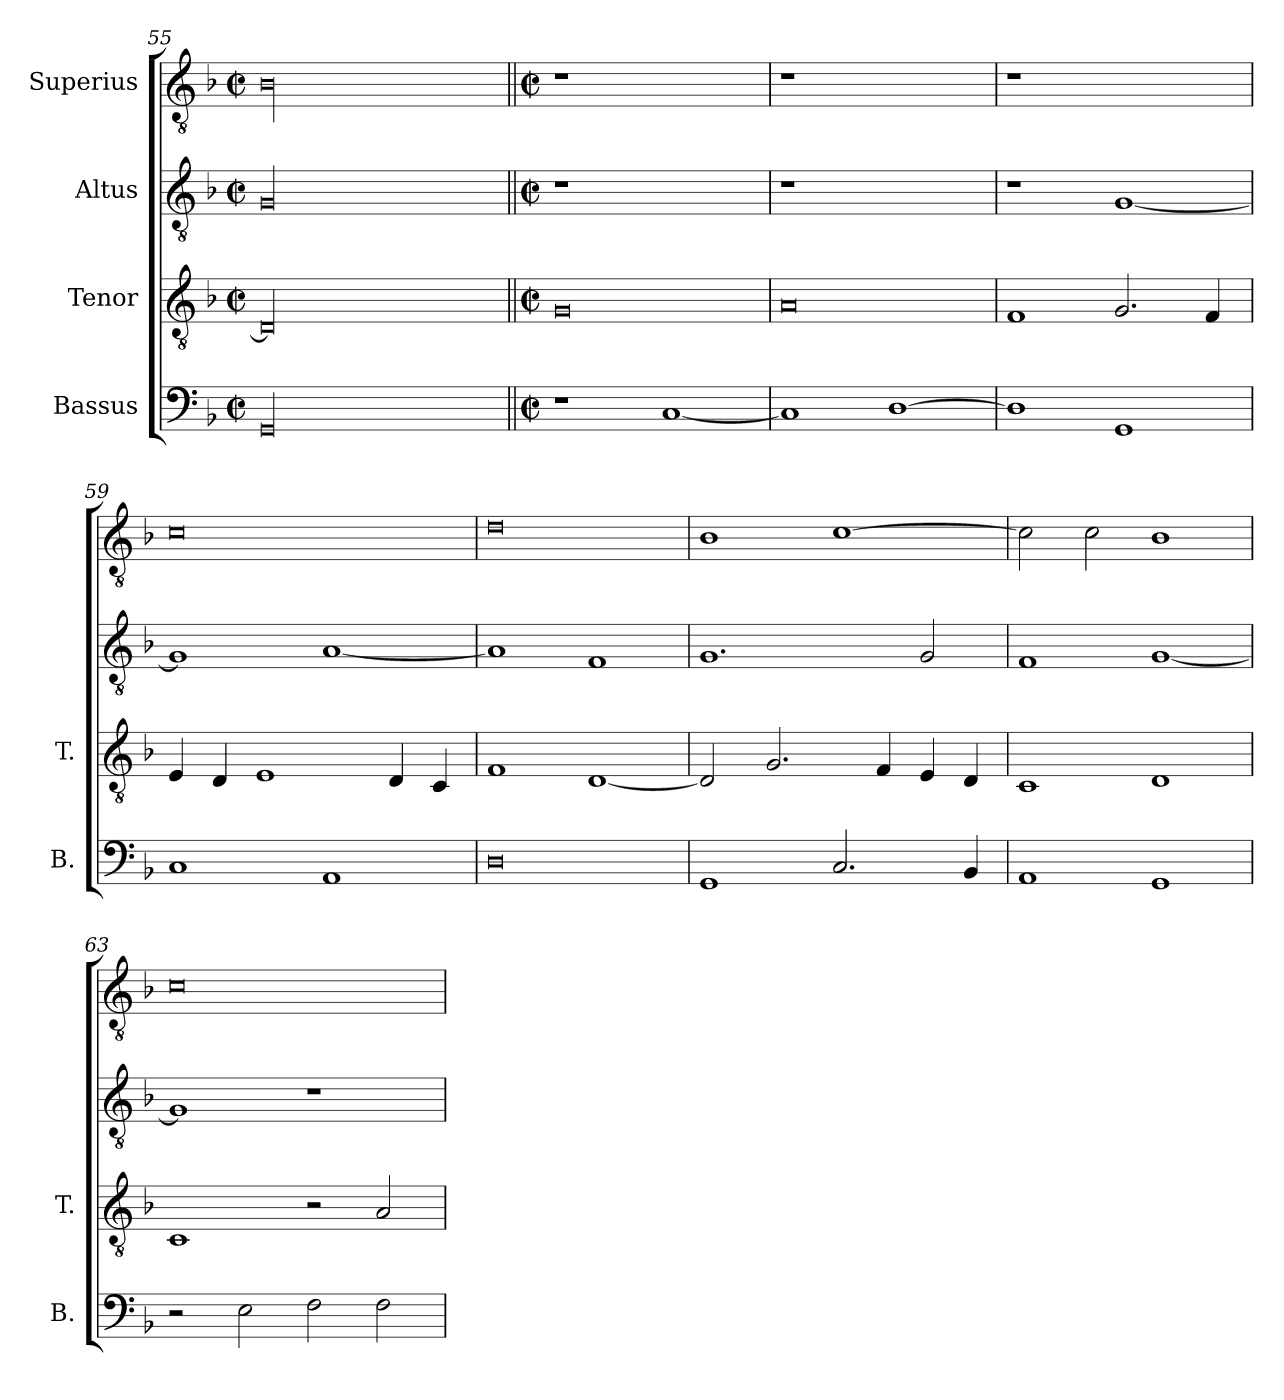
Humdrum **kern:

**kern	**kern	**kern	**kern
*part4	*part3	*part2	*part1
*staff4	*staff3	*staff2	*staff1
*I"Bassus	*I"Tenor	*I"Altus	*I"Superius
*I'B.	*I'T.	*	*
*clefF4	*clefGv2	*clefGv2	*clefGv2
*	*ITrd7c12	*ITrd7c12	*ITrd7c12
*k[b-]	*k[b-]	*k[b-]	*k[b-]
*F:	*F:	*F:	*F:
*M2/2	*M2/2	*M2/2	*M2/2
*met(c|)	*met(c|)	*met(c|)	*met(c|)
=55	=55	=55	=55
00GGi	00DDi]	00GGi	00BB-i
!!LO:PB:g=z
=56||	=56||	=56||	=56||
*M2/2	*M2/2	*M2/2	*M2/2
*met(c|)	*met(c|)	*met(c|)	*met(c|)
!	!	!LO:N:vis=1	!LO:N:vis=1
1r	0GGi	1r	1r
[<1Ci	.	1ryy	1ryy
=57	=57	=57	=57
!	!	!LO:N:vis=1	!LO:N:vis=1
1Ci]	0AAi	1r	1r
[>1Di	.	1ryy	1ryy
=58	=58	=58	=58
!	!	!	!LO:N:vis=1
1Di]	1FFi	1r	1r
1GGi	2.GGi/	[<1GGi	1ryy
.	4FFi/	.	.
=59	=59	=59	=59
1Ci	4EEi/	1GGi]	0Ci
.	4DDi/	.	.
.	1EEi	.	.
1AAi	.	[<1AAi	.
.	4DDi/	.	.
.	4CCi/	.	.
=60	=60	=60	=60
0Di	1FFi	1AAi]	0Di
.	[<1DDi	1FFi	.
=61	=61	=61	=61
1GGi	2DDi/]	1.GGi	1BB-i
.	2.GGi/	.	.
2.Ci/	.	.	[>1Ci
.	4FFi/	.	.
.	4EEi/	2GGi/	.
4BB-i/	4DDi/	.	.
!!LO:LB:g=z
=62	=62	=62	=62
1AAi	1CCi	1FFi	2Ci\]
.	.	.	2Ci\
1GGi	1DDi	[<1GGi	1BB-i
=63	=63	=63	=63
2r	1CCi	1GGi]	0Ci
2Ei\	.	.	.
2Fi\	2r	1r	.
2Fi\	2AAi/	.	.
=	=	=	=
*-	*-	*-	*-
